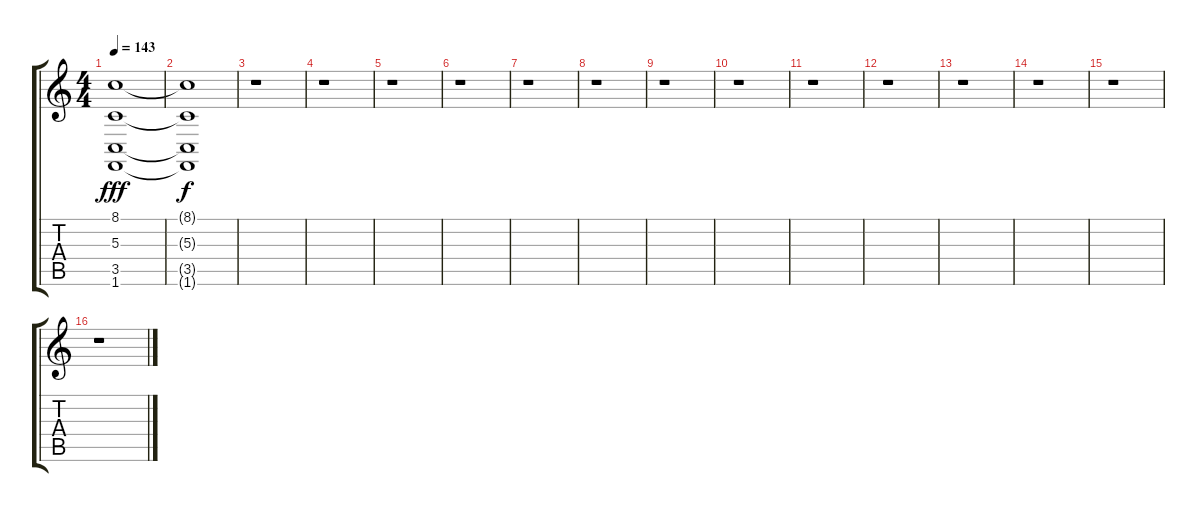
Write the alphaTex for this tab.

\track "" {instrument stringensemble1}
\staff {score tabs}
\tuning (E4 B3 G3 D3 A2 E2) {hide}
\ts (4 4)
\tempo 143
\clef g2
\ks c
(8.1 5.3 3.5 1.6).1{dy fff} |
(8.1{t} 5.3{t} 3.5{t} 1.6{t}).1{dy f} |
r.1 |
r.1 |
r.1 |
r.1 |
r.1 |
r.1 |
r.1 |
r.1 |
r.1 |
r.1 |
r.1 |
r.1 |
r.1 |
r.1
